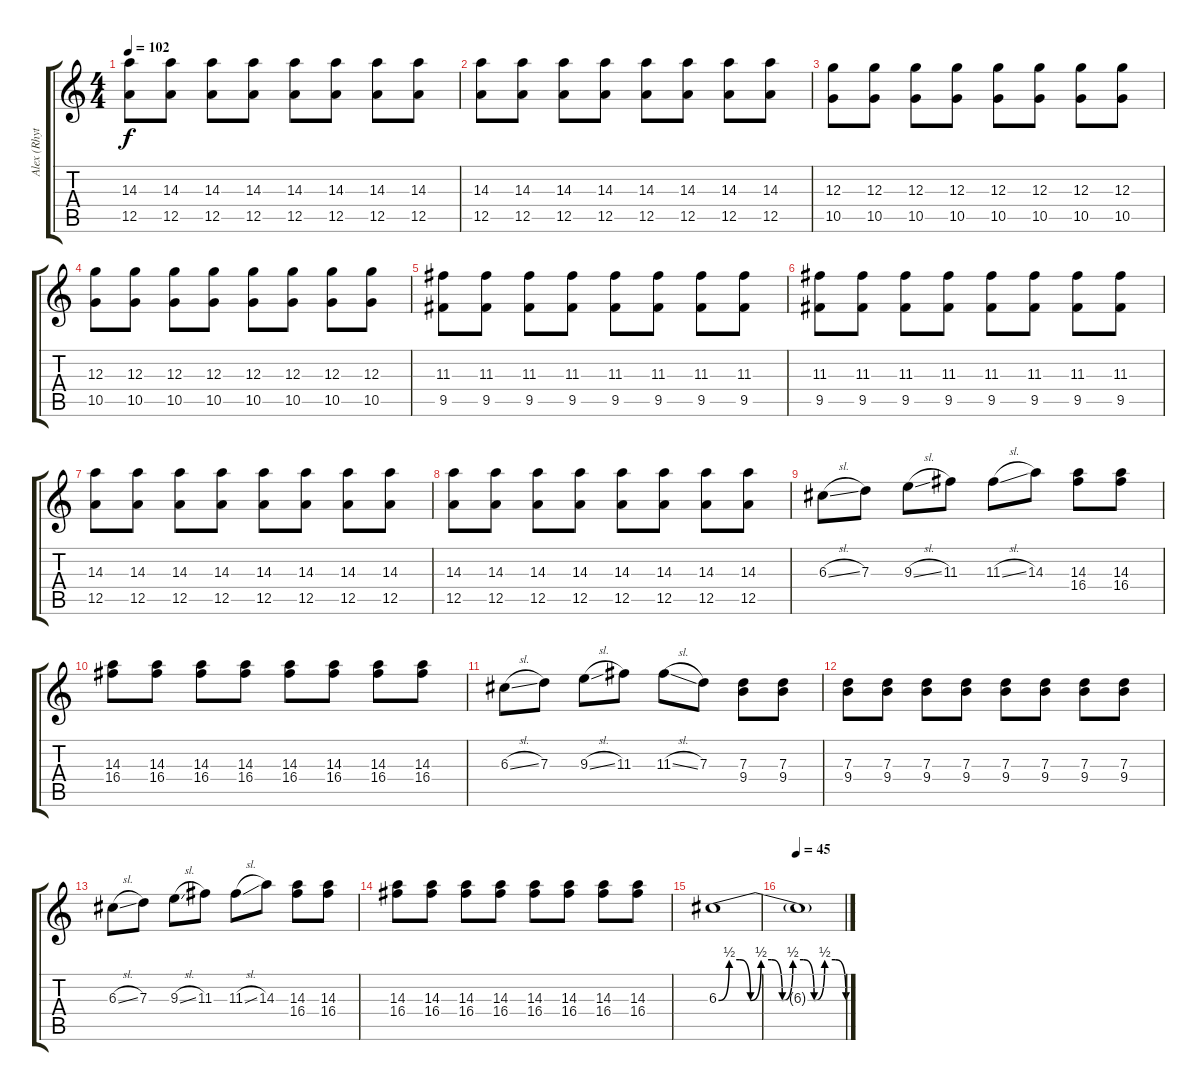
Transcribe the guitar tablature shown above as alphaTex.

\track ("Alex (Rhythm)" "Alex (Rhyt") {instrument distortionguitar}
\staff {score tabs}
\tuning (E4 B3 G3 D3 A2 D2) {hide}
\ts (4 4)
\tempo 102
\clef g2
\ks c
(14.3 12.5).8{dy f volume 13} (14.3 12.5).8 (14.3 12.5).8 (14.3 12.5).8 (14.3 12.5).8 (14.3 12.5).8 (14.3 12.5).8 (14.3 12.5).8 |
(14.3 12.5).8 (14.3 12.5).8 (14.3 12.5).8 (14.3 12.5).8 (14.3 12.5).8 (14.3 12.5).8 (14.3 12.5).8 (14.3 12.5).8 |
(12.3 10.5).8 (12.3 10.5).8 (12.3 10.5).8 (12.3 10.5).8 (12.3 10.5).8 (12.3 10.5).8 (12.3 10.5).8 (12.3 10.5).8 |
(12.3 10.5).8 (12.3 10.5).8 (12.3 10.5).8 (12.3 10.5).8 (12.3 10.5).8 (12.3 10.5).8 (12.3 10.5).8 (12.3 10.5).8 |
(11.3 9.5).8 (11.3 9.5).8 (11.3 9.5).8 (11.3 9.5).8 (11.3 9.5).8 (11.3 9.5).8 (11.3 9.5).8 (11.3 9.5).8 |
(11.3 9.5).8 (11.3 9.5).8 (11.3 9.5).8 (11.3 9.5).8 (11.3 9.5).8 (11.3 9.5).8 (11.3 9.5).8 (11.3 9.5).8 |
(14.3 12.5).8 (14.3 12.5).8 (14.3 12.5).8 (14.3 12.5).8 (14.3 12.5).8 (14.3 12.5).8 (14.3 12.5).8 (14.3 12.5).8 |
(14.3 12.5).8 (14.3 12.5).8 (14.3 12.5).8 (14.3 12.5).8 (14.3 12.5).8 (14.3 12.5).8 (14.3 12.5).8 (14.3 12.5).8 |
6.3{sl}.8 7.3.8 9.3{sl}.8 11.3.8 11.3{sl}.8 14.3.8 (14.3 16.4).8 (14.3 16.4).8 |
(14.3 16.4).8 (14.3 16.4).8 (14.3 16.4).8 (14.3 16.4).8 (14.3 16.4).8 (14.3 16.4).8 (14.3 16.4).8 (14.3 16.4).8 |
6.3{sl}.8 7.3.8 9.3{sl}.8 11.3.8 11.3{sl}.8 7.3.8 (7.3 9.4).8 (7.3 9.4).8 |
(7.3 9.4).8 (7.3 9.4).8 (7.3 9.4).8 (7.3 9.4).8 (7.3 9.4).8 (7.3 9.4).8 (7.3 9.4).8 (7.3 9.4).8 |
6.3{sl}.8 7.3.8 9.3{sl}.8 11.3.8 11.3{sl}.8 14.3.8 (14.3 16.4).8 (14.3 16.4).8 |
(14.3 16.4).8 (14.3 16.4).8 (14.3 16.4).8 (14.3 16.4).8 (14.3 16.4).8 (14.3 16.4).8 (14.3 16.4).8 (14.3 16.4).8 |
6.3{be (custom 0 0 5 2 10 2 15 0 20 2 25 2 30 0 35 2 40 2 45 0 50 2 55 2 60 0)}.1 |
\tempo 45
6.3{t}.1
